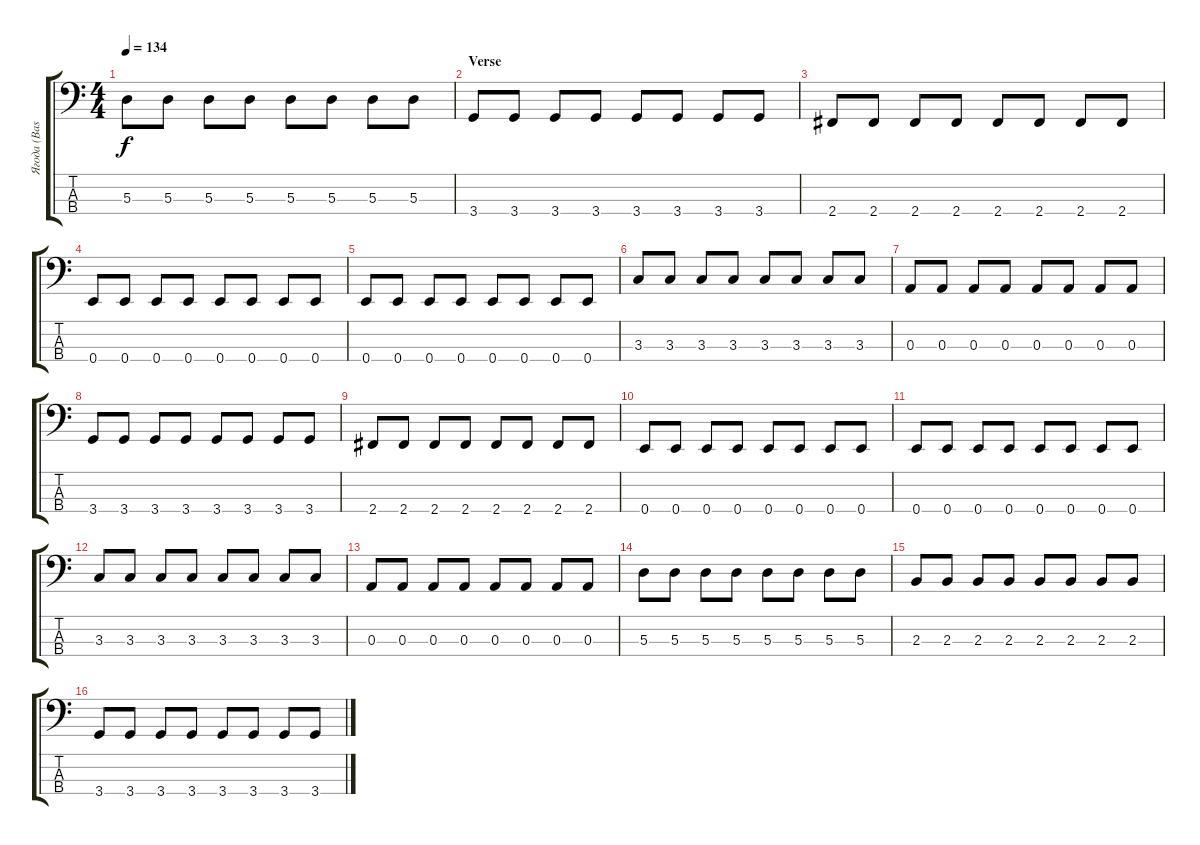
\track ("Ягода (Bass)" "Ягода (Bas") {instrument electricbassfinger}
\staff {score tabs}
\tuning (G2 D2 A1 E1) {hide}
\ts (4 4)
\tempo 134
\clef f4
\ks c
5.3.8{dy f} 5.3.8 5.3.8 5.3.8 5.3.8 5.3.8 5.3.8 5.3.8 |
\section ("" "Verse")
3.4.8 3.4.8 3.4.8 3.4.8 3.4.8 3.4.8 3.4.8 3.4.8 |
2.4.8 2.4.8 2.4.8 2.4.8 2.4.8 2.4.8 2.4.8 2.4.8 |
0.4.8 0.4.8 0.4.8 0.4.8 0.4.8 0.4.8 0.4.8 0.4.8 |
0.4.8 0.4.8 0.4.8 0.4.8 0.4.8 0.4.8 0.4.8 0.4.8 |
3.3.8 3.3.8 3.3.8 3.3.8 3.3.8 3.3.8 3.3.8 3.3.8 |
0.3.8 0.3.8 0.3.8 0.3.8 0.3.8 0.3.8 0.3.8 0.3.8 |
3.4.8 3.4.8 3.4.8 3.4.8 3.4.8 3.4.8 3.4.8 3.4.8 |
2.4.8 2.4.8 2.4.8 2.4.8 2.4.8 2.4.8 2.4.8 2.4.8 |
0.4.8 0.4.8 0.4.8 0.4.8 0.4.8 0.4.8 0.4.8 0.4.8 |
0.4.8 0.4.8 0.4.8 0.4.8 0.4.8 0.4.8 0.4.8 0.4.8 |
3.3.8 3.3.8 3.3.8 3.3.8 3.3.8 3.3.8 3.3.8 3.3.8 |
0.3.8 0.3.8 0.3.8 0.3.8 0.3.8 0.3.8 0.3.8 0.3.8 |
5.3.8 5.3.8 5.3.8 5.3.8 5.3.8 5.3.8 5.3.8 5.3.8 |
2.3.8 2.3.8 2.3.8 2.3.8 2.3.8 2.3.8 2.3.8 2.3.8 |
3.4.8 3.4.8 3.4.8 3.4.8 3.4.8 3.4.8 3.4.8 3.4.8
